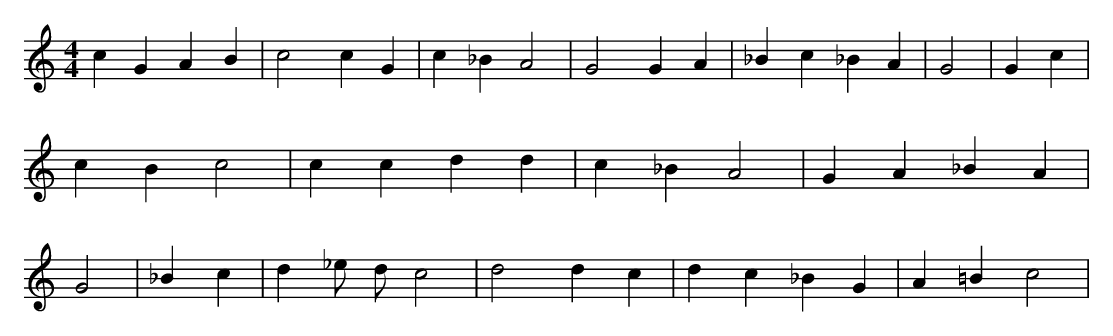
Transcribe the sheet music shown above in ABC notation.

X:1
M:4/4
L:1/8
K:C
c2 G2 A2 B2 | c4 c2 G2 | c2 _B2 A4 | G4 G2 A2 | _B2 c2 _B2 A2 | G4 | G2 c2 | c2 B2 c4 | c2 c2 d2 d2 | c2 _B2 A4 | G2 A2 _B2 A2 | G4 | _B2 c2 | d2 _e d c4 | d4 d2 c2 | d2 c2 _B2 G2 | A2 =B2 c4 |
